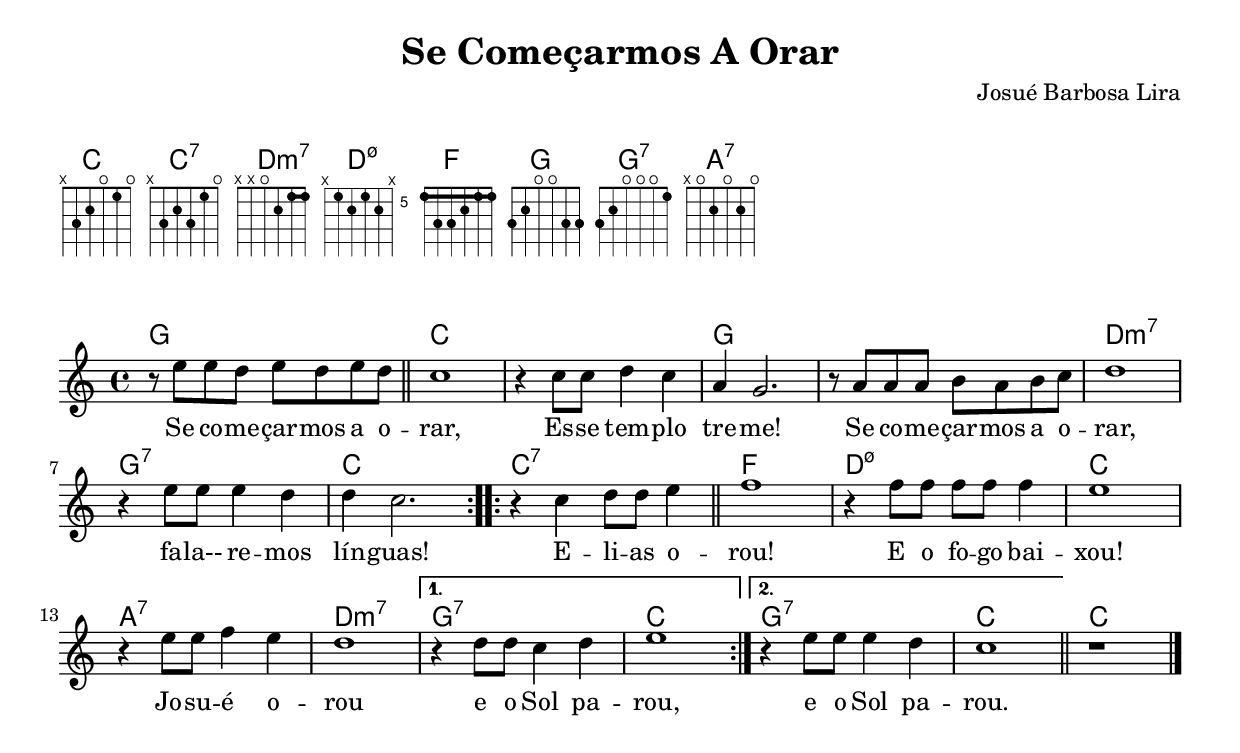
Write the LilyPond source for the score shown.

\version "2.24.4"

\version "2.24.4"

\languageSaveAndChange #default-language

% C
\storePredefinedDiagram #default-fret-table \chordmode {c} #guitar-tuning "x;3;2;o;1;o;"
\storePredefinedDiagram #default-fret-table \chordmode {c:7} #guitar-tuning "x;3;2;3;1;o;"
\storePredefinedDiagram #default-fret-table \chordmode {c:m} #guitar-tuning "X;3-(;5;5;4;3-);"

% D
\storePredefinedDiagram #default-fret-table \chordmode {d} #guitar-tuning "x;x;o;2;3;2;"
\storePredefinedDiagram #default-fret-table \chordmode {d:7} #guitar-tuning "x;x;o;2;1;2;"
\storePredefinedDiagram #default-fret-table \chordmode {d:m} #guitar-tuning "x;x;o;2;3;1;"
\storePredefinedDiagram #default-fret-table \chordmode {d:m7} #guitar-tuning "x;x;o;2;1-(;1-);"
\storePredefinedDiagram #default-fret-table \chordmode {d:m7.5-} #guitar-tuning "x;5;6;5;6;x;"


% E
\storePredefinedDiagram #default-fret-table \chordmode {e} #guitar-tuning "o;2;2;1;o;o;"
\storePredefinedDiagram #default-fret-table \chordmode {e:7} #guitar-tuning "o;2;o;1;3;o;"
\storePredefinedDiagram #default-fret-table \chordmode {e:m} #guitar-tuning "o;2;2;o;o;o;"

% F
\storePredefinedDiagram #default-fret-table \chordmode {f} #guitar-tuning "1-(;3;3;2;1;1-);"
\storePredefinedDiagram #default-fret-table \chordmode {f:7} #guitar-tuning "1-(;3;1;2;1;1-);"
\storePredefinedDiagram #default-fret-table \chordmode {f:m} #guitar-tuning "1-(;3;3;1;1;1-);"

% G
\storePredefinedDiagram #default-fret-table \chordmode {g} #guitar-tuning "3;2;o;o;3;3;"
\storePredefinedDiagram #default-fret-table \chordmode {g:7} #guitar-tuning "3;2;o;o;o;1;"
\storePredefinedDiagram #default-fret-table \chordmode {g:m} #guitar-tuning "3-(;5;5;3;3;3-);"

% A
\storePredefinedDiagram #default-fret-table \chordmode {a} #guitar-tuning "x;o;2;2;2;o;"
\storePredefinedDiagram #default-fret-table \chordmode {a:7} #guitar-tuning "x;o;2;o;2;o;"
\storePredefinedDiagram #default-fret-table \chordmode {a:m} #guitar-tuning "x;o;2;2;1;o;"

% B
\storePredefinedDiagram #default-fret-table \chordmode {b} #guitar-tuning "x;2-(;4;4;4;2-);"
\storePredefinedDiagram #default-fret-table \chordmode {b:7} #guitar-tuning "x;2;1;2;o;2;"
\storePredefinedDiagram #default-fret-table \chordmode {b:m} #guitar-tuning "x;2-(;4;4;3;2-);"

% C#
\storePredefinedDiagram #default-fret-table \chordmode {cis} #guitar-tuning "x;3-(;5;5;5;3-);"
\storePredefinedDiagram #default-fret-table \chordmode {cis:m} #guitar-tuning "x;3-(;5;5;4;3-);"

% D#
\storePredefinedDiagram #default-fret-table \chordmode {dis} #guitar-tuning "x;6-(;8;8;8;6-);"
\storePredefinedDiagram #default-fret-table \chordmode {dis:m} #guitar-tuning "x;6-(;8;8;7;6-);"

% F#
\storePredefinedDiagram #default-fret-table \chordmode {fis} #guitar-tuning "2-(;4;4;3;2;2-);"
\storePredefinedDiagram #default-fret-table \chordmode {fis:m} #guitar-tuning "2-(;4;4;2;2;2-);"

% G#
\storePredefinedDiagram #default-fret-table \chordmode {gis} #guitar-tuning "4-(;6;6;5;4;4-);"
\storePredefinedDiagram #default-fret-table \chordmode {gis:m} #guitar-tuning "4-(;6;6;4;4;4-);"

% A#
\storePredefinedDiagram #default-fret-table \chordmode {ais} #guitar-tuning "x;1-(;3;3;3;1-);"
\storePredefinedDiagram #default-fret-table \chordmode {ais:m} #guitar-tuning "x;1-(;3;3;2;1-);"

% Db
\storePredefinedDiagram #default-fret-table \chordmode {des} #guitar-tuning "x;3-(;5;5;5;3-);"
\storePredefinedDiagram #default-fret-table \chordmode {des:m} #guitar-tuning "x;3-(;5;5;4;3-);"

% Eb
\storePredefinedDiagram #default-fret-table \chordmode {ees} #guitar-tuning "x;6-(;8;8;8;6-);"
\storePredefinedDiagram #default-fret-table \chordmode {ees:m} #guitar-tuning "x;6-(;8;8;7;6-);"

% Gb
\storePredefinedDiagram #default-fret-table \chordmode {ges} #guitar-tuning "2-(;4;4;3;2;2-);"
\storePredefinedDiagram #default-fret-table \chordmode {ges:m} #guitar-tuning "2-(;4;4;2;2;2-);"

% Ab
\storePredefinedDiagram #default-fret-table \chordmode {aes} #guitar-tuning "4-(;6;6;5;4;4-);"
\storePredefinedDiagram #default-fret-table \chordmode {aes:m} #guitar-tuning "4-(;6;6;4;4;4-);"

% Bb
\storePredefinedDiagram #default-fret-table \chordmode {bes} #guitar-tuning "x;1-(;3;3;3;1-);"
\storePredefinedDiagram #default-fret-table \chordmode {bes:m} #guitar-tuning "x;1-(;3;3;2;1-);"

\languageRestore


\header {
  title = "Se Começarmos A Orar"
  composer = "Josué Barbosa Lira"
}

\markup \vspace #1

\score {
  <<
    \new ChordNames {
      \chordmode {
        c c:7 d:m7 d:m7.5- f g g:7 a:7
      }
    }
    \new FretBoards \with {
      \override FretBoard.size = #1.3
      \override FretBoard.fret-diagram-details.fret-count = #4
      \override FretBoard.fret-diagram-details.barre-type = #'straight
      \override FretBoard.fret-diagram-details.number-type = #'arabic
      \override FretBoard.fret-diagram-details.dot-radius = #0.3
    } {
      \chordmode {
        c c:7 d:m7 d:m7.5- f g g:7 a:7
      }
    }
  >>
  \layout {
    indent = 0
    \context {
      \Score
      \remove "Bar_number_engraver"
    }
  }
}

\markup \vspace #1

\score {
  <<
    \new ChordNames {
      \chordmode {
        \repeat volta 2 {
          g,1 c1*2 g, d1:m7 g,:7 c
        }
        \repeat volta 2 {
          c1:7 f d:m7.5- c a,:7 d:m7
        }
        \alternative {
          {
            g,:7 c
          }
          {
            g,:7 c
          }
        }
        c1
      }
    }
    \new Staff {
      \key c \major
      \time 4/4
      \clef treble
      \relative c'' {
        \repeat volta 2 {
          r8 e e d e d e d
          \section
          c1
          r4 c8 c d4 c
          a4 g2.
          r8 a a a b a b c
          d1
          r4 e8 e e4 d
          d4 c2.
        }
        \repeat volta 2 {
          r4 c d8 d e4
          \section
          f1
          r4 f8 f f f f4
          e1
          r4 e8 e f4 e
          d1
        }
        \alternative {
          {
            r4 d8 d c4 d
            e1
          }
          {
            r4 e8 e e4 d
            c1 
          }
        }
      }
      \section
      r1 \bar "|."
    }
    \addlyrics {
      \lyricmode {
        \repeat volta 2 {
          Se co -- me -- çar -- mos a o -- rar,
          Es -- se tem -- plo tre -- me!
          Se co -- me -- çar -- mos a o -- rar,
          fa -- la-- re -- mos lín -- guas!
        }

        \repeat volta 2 {
          E -- li -- as o -- rou!
          E o fo -- go bai -- xou!
          Jo -- su -- é o -- rou
        }
        \alternative {
          {
            e o Sol pa -- rou,
          }
          {
            e o Sol pa -- rou.
          }
        }
      }
    }
  >>
  \layout { indent = 0 }
  \midi { \tempo 4 = 134 }
}